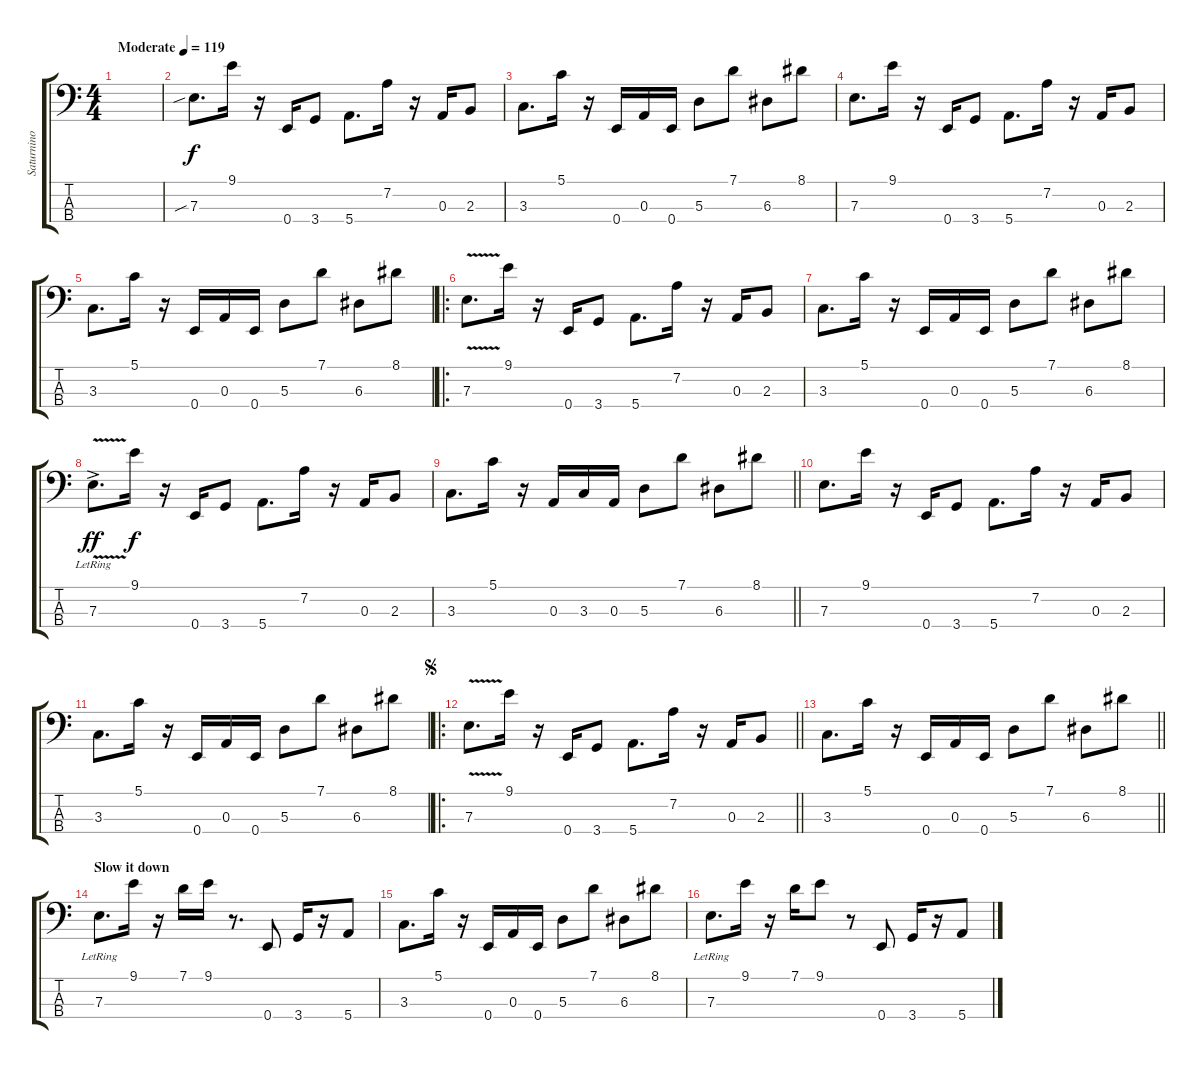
\track ("Saturnino" "Saturnino") {instrument electricbassfinger}
\staff {score tabs}
\tuning (G2 D2 A1 E1) {hide}
\ts (4 4)
\tempo (119 "Moderate")
\clef f4
\ks c
|
7.3{sib}.8{d} 9.1.16 r.16 0.4.16 3.4.8 5.4.8{d} 7.2.16 r.16 0.3.16 2.3.8 |
3.3.8{d} 5.1.16 r.16 0.4.16 0.3.16 0.4.16 5.3.8 7.1.8 6.3.8 8.1.8 |
7.3.8{d} 9.1.16 r.16 0.4.16 3.4.8 5.4.8{d} 7.2.16 r.16 0.3.16 2.3.8 |
3.3.8{d} 5.1.16 r.16 0.4.16 0.3.16 0.4.16 5.3.8 7.1.8 6.3.8 8.1.8 |
\ro
7.3{v}.8{d} 9.1.16 r.16 0.4.16 3.4.8 5.4.8{d} 7.2.16 r.16 0.3.16 2.3.8 |
3.3.8{d} 5.1.16 r.16 0.4.16 0.3.16 0.4.16 5.3.8 7.1.8 6.3.8 8.1.8 |
7.3{v ac lr}.8{d dy ff} 9.1.16{dy f} r.16 0.4.16 3.4.8 5.4.8{d} 7.2.16 r.16 0.3.16 2.3.8 |
\barLineRight lightlight
3.3.8{d} 5.1.16 r.16 0.3.16 3.3.16 0.3.16 5.3.8 7.1.8 6.3.8 8.1.8 |
7.3.8{d} 9.1.16 r.16 0.4.16 3.4.8 5.4.8{d} 7.2.16 r.16 0.3.16 2.3.8 |
3.3.8{d} 5.1.16 r.16 0.4.16 0.3.16 0.4.16 5.3.8 7.1.8 6.3.8 8.1.8 |
\ro
\jump segno
\barLineRight lightlight
7.3{v}.8{d} 9.1.16 r.16 0.4.16 3.4.8 5.4.8{d} 7.2.16 r.16 0.3.16 2.3.8 |
\barLineRight lightlight
3.3.8{d} 5.1.16 r.16 0.4.16 0.3.16 0.4.16 5.3.8 7.1.8 6.3.8 8.1.8 |
\section ("" "Slow it down")
7.3{lr}.8{d} 9.1.16 r.16 7.1.16 9.1.16 r.8{d} 0.4.8 3.4.16 r.16 5.4.8 |
3.3.8{d} 5.1.16 r.16 0.4.16 0.3.16 0.4.16 5.3.8 7.1.8 6.3.8 8.1.8 |
7.3{lr}.8{d} 9.1.16 r.16 7.1.16 9.1.8 r.8 0.4.8 3.4.16 r.16 5.4.8
